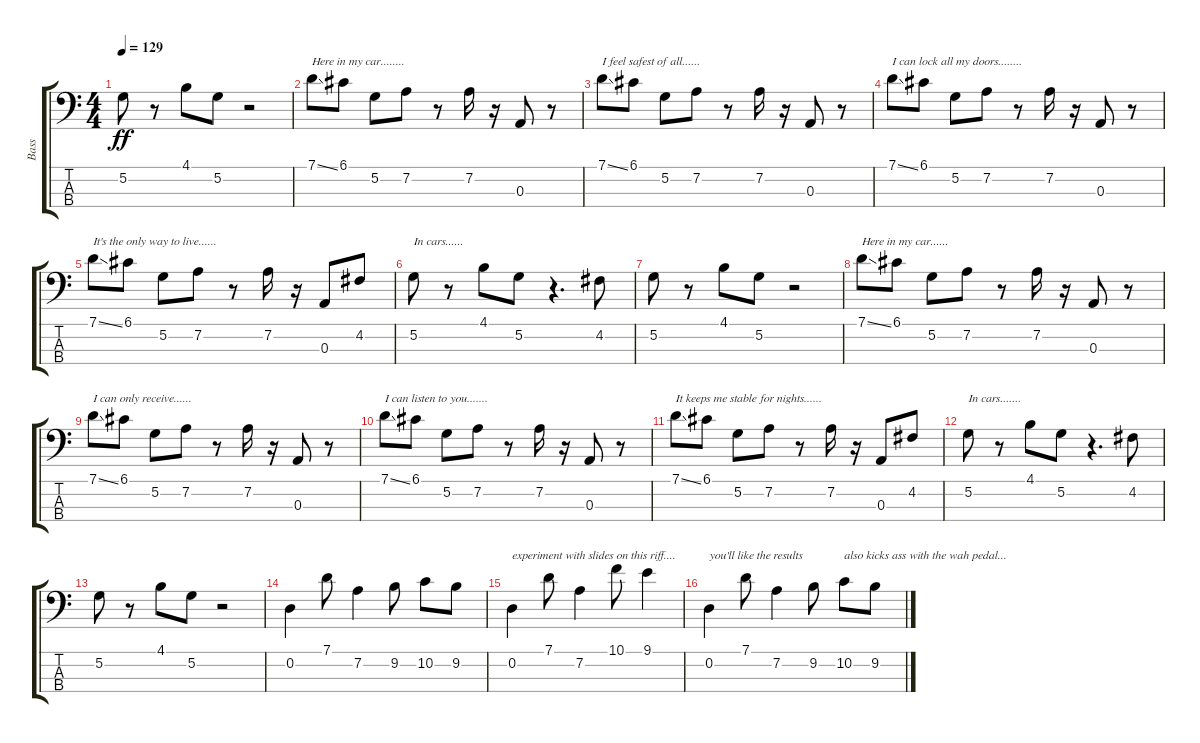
\track ("Bass" "Bass") {instrument fretlessbass}
\staff {score tabs}
\tuning (G2 D2 A1 E1) {hide}
\ts (4 4)
\tempo 129
\clef f4
\ks c
5.2.8{dy ff} r.8 4.1.8 5.2.8 r.2 |
7.1{ss}.8{txt "Here in my car........"} 6.1.8 5.2.8 7.2.8 r.8 7.2.16 r.16 0.3.8 r.8 |
7.1{ss}.8{txt "I feel safest of all......"} 6.1.8 5.2.8 7.2.8 r.8 7.2.16 r.16 0.3.8 r.8 |
7.1{ss}.8{txt "I can lock all my doors........"} 6.1.8 5.2.8 7.2.8 r.8 7.2.16 r.16 0.3.8 r.8 |
7.1{ss}.8{txt "It's the only way to live......"} 6.1.8 5.2.8 7.2.8 r.8 7.2.16 r.16 0.3.8 4.2.8 |
5.2.8{txt "In cars......"} r.8 4.1.8 5.2.8 r.4{d} 4.2.8 |
5.2.8 r.8 4.1.8 5.2.8 r.2 |
7.1{ss}.8{txt "Here in my car......"} 6.1.8 5.2.8 7.2.8 r.8 7.2.16 r.16 0.3.8 r.8 |
7.1{ss}.8{txt "I can only receive......"} 6.1.8 5.2.8 7.2.8 r.8 7.2.16 r.16 0.3.8 r.8 |
7.1{ss}.8{txt "I can listen to you......."} 6.1.8 5.2.8 7.2.8 r.8 7.2.16 r.16 0.3.8 r.8 |
7.1{ss}.8{txt "It keeps me stable for nights......"} 6.1.8 5.2.8 7.2.8 r.8 7.2.16 r.16 0.3.8 4.2.8 |
5.2.8{txt "In cars......."} r.8 4.1.8 5.2.8 r.4{d} 4.2.8 |
5.2.8 r.8 4.1.8 5.2.8 r.2 |
0.2.4 7.1.8 7.2.4 9.2.8 10.2.8 9.2.8 |
0.2.4{txt "experiment with slides on this riff...."} 7.1.8 7.2.4 10.1.8 9.1.4 |
0.2.4{txt "you'll like the results"} 7.1.8 7.2.4 9.2.8 10.2.8{txt "also kicks ass with the wah pedal..."} 9.2.8
